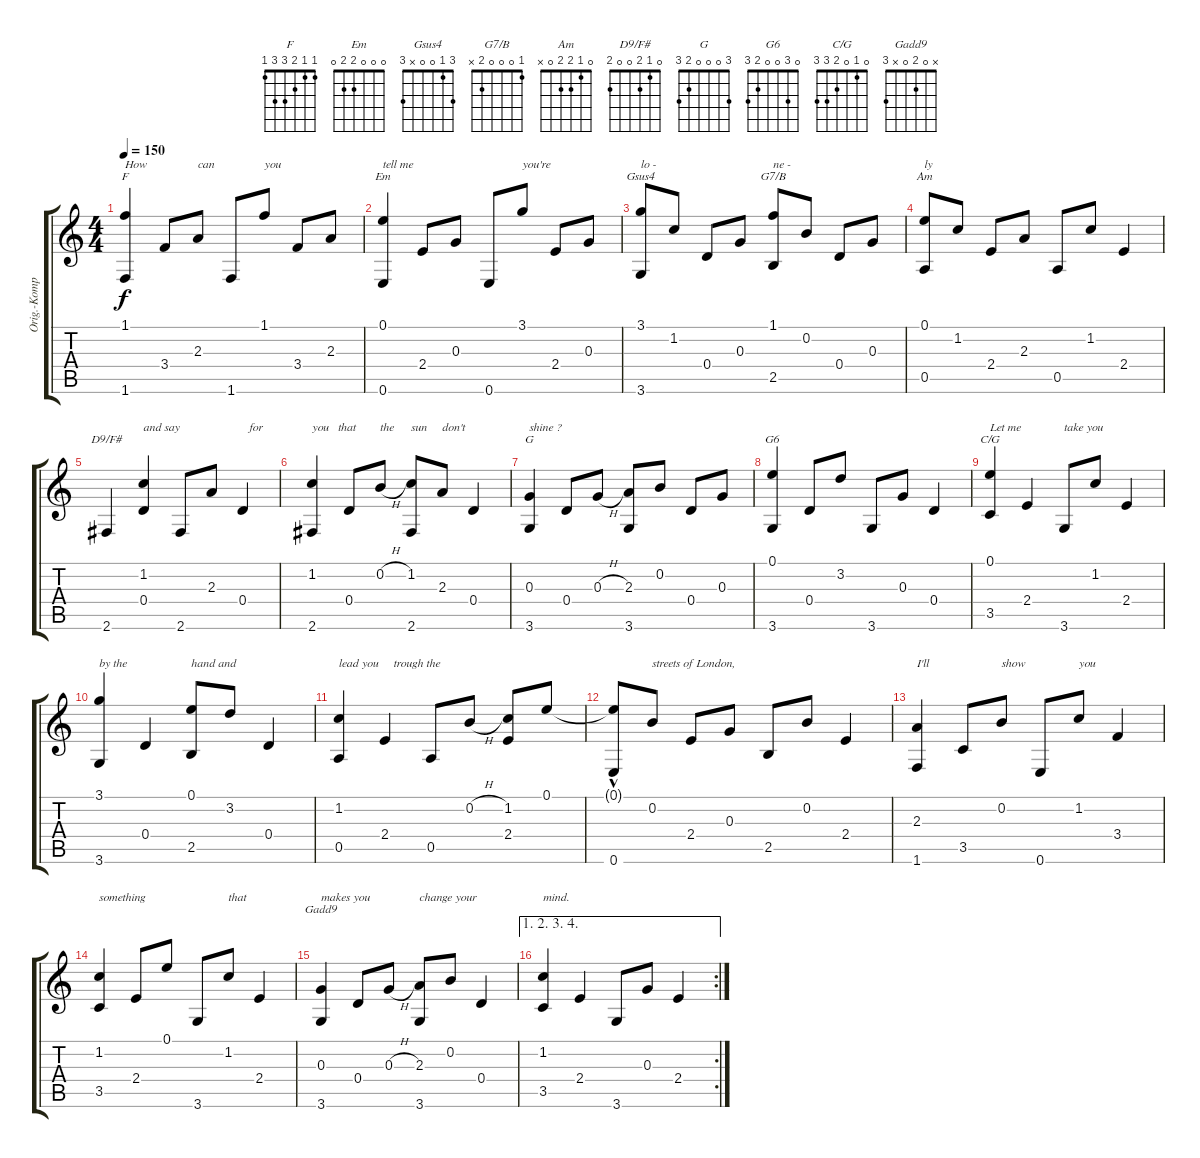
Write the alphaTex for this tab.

\track ("Orig.-Komp.: Ralph McTell" "Orig.-Komp") {instrument acousticguitarsteel}
\staff {score tabs}
\tuning (E4 B3 G3 D3 A2 E2) {hide}
\chord ("F" 1 1 2 3 3 1)
\chord ("Em" 0 0 0 2 2 0)
\chord ("Gsus4" 3 1 0 0 x 3)
\chord ("G7/B" 1 0 0 0 2 x)
\chord ("Am" 0 1 2 2 0 x)
\chord ("D9/F#" 0 1 2 0 0 2)
\chord ("G" 3 0 0 0 2 3)
\chord ("G6" 0 3 0 0 2 3)
\chord ("C/G" 0 1 0 2 3 3)
\chord ("Gadd9" x 0 2 0 x 3)
\ts (4 4)
\tempo 150
\clef g2
\ks c
(1.1 1.6).4{ch "F" txt "How" dy f} 3.4.8 2.3.8{txt "can"} 1.6.8 1.1.8{txt "you"} 3.4.8 2.3.8 |
(0.1 0.6).4{ch "Em" txt "tell me"} 2.4.8 0.3.8 0.6.8 3.1.8{txt "you're"} 2.4.8 0.3.8 |
(3.1 3.6).8{ch "Gsus4" txt "lo -"} 1.2.8 0.4.8 0.3.8 (1.1 2.5).8{ch "G7/B" txt "ne -"} 0.2.8 0.4.8 0.3.8 |
(0.1 0.5).8{ch "Am" txt "ly"} 1.2.8 2.4.8 2.3.8 0.5.8 1.2.8 2.4.4 |
2.6.4{ch "D9/F#"} (1.2 0.4).4{txt "and say"} 2.6.8 2.3.8 0.4.4{txt "  for "} |
(1.2 2.6).4{txt "you   that"} 0.4.8 0.2{h}.8{txt "the"} (1.2 2.6).8{txt "sun"} 2.3.8{txt "don't"} 0.4.4 |
(0.3 3.6).4{ch "G" txt "shine ?"} 0.4.8 0.3{h}.8 (2.3 3.6).8 0.2.8 0.4.8 0.3.8 |
(0.1 3.6).4{ch "G6"} 0.4.8 3.2.8 3.6.8 0.3.8 0.4.4 |
(0.1 3.5).4{ch "C/G" txt "Let me"} 2.4.4 3.6.8{txt "take you"} 1.2.8 2.4.4 |
(3.1 3.6).4{txt "by the"} 0.4.4 (0.1 2.5).8{txt "hand and"} 3.2.8 0.4.4 |
(1.2 0.5).4{txt "lead you     trough the"} 2.4.4 0.5.8 0.2{h}.8 (1.2 2.4).8 0.1.8 |
(0.1{t} 0.6{hac}).8 0.2.8{txt "streets of London,"} 2.4.8 0.3.8 2.5.8 0.2.8 2.4.4 |
(2.3 1.6).4{txt "I'll"} 3.5.8 0.2.8{txt "show"} 0.6.8 1.2.8{txt "you"} 3.4.4 |
(1.2 3.5).4{txt "something"} 2.4.8 0.1.8 3.6.8 1.2.8{txt "that"} 2.4.4 |
(0.3 3.6).4{ch "Gadd9" txt "makes you"} 0.4.8 0.3{h}.8 (2.3 3.6).8{txt "change your"} 0.2.8 0.4.4 |
\ae (1 2 3 4)
\rc 2
(1.2 3.5).4{txt "mind."} 2.4.4 3.6.8 0.3.8 2.4.4
